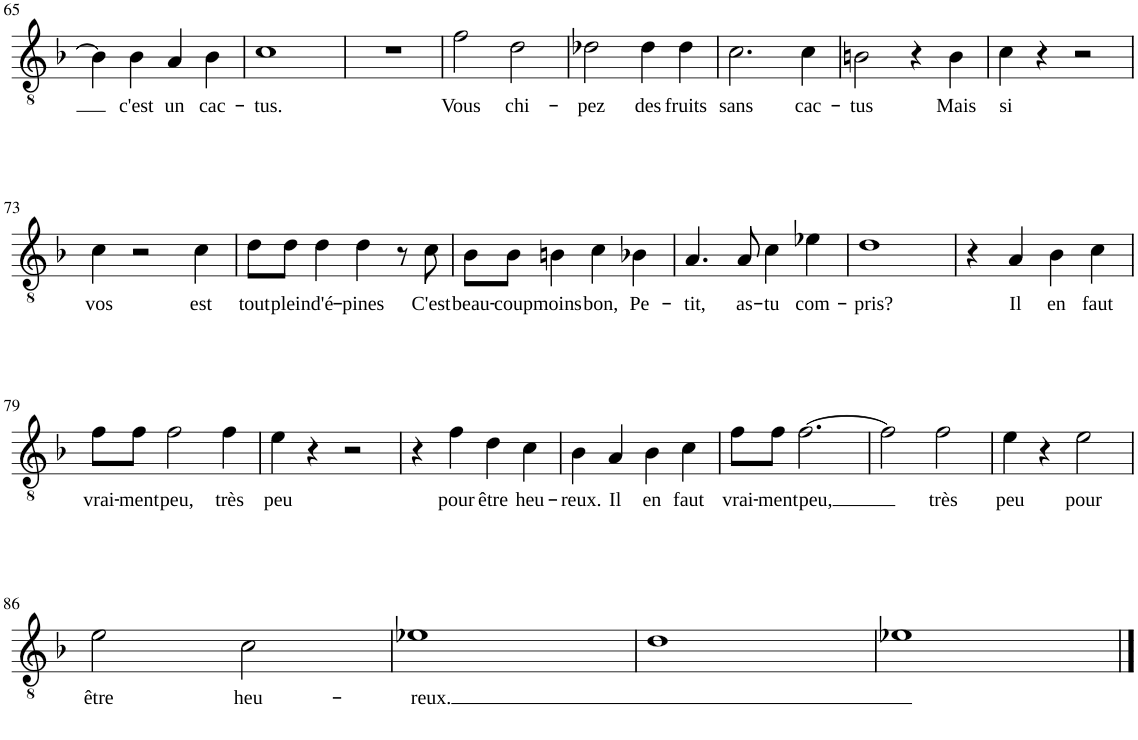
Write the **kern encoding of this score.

**kern	**text
*part1	*part1
*staff1	*staff1
*I"Ténor	*
*I'T	*
!!LO:PB:g=z
*clefGv2	*
*k[b-]	*
*F:	*
*M4/4	*
*met(c)	*
=65	=65
4B-\]	.
!	!LO:LY:b
4B-\	c'est
!	!LO:LY:b
4A/	un
!	!LO:LY:b
4B-\	cac-
=66	=66
!	!LO:LY:b
1c	-tus.
=67	=67
1r	.
=68	=68
!	!LO:LY:b
2f\	Vous
!	!LO:LY:b
2d\	chi-
=69	=69
!	!LO:LY:b
2d-X\	-pez
!	!LO:LY:b
4d-\	des
!	!LO:LY:b
4d-\	fruits
=70	=70
!	!LO:LY:b
2.c\	sans
!	!LO:LY:b
4c\	cac-
=71	=71
!	!LO:LY:b
2Bn\	-tus
4r	.
!	!LO:LY:b
4B\	Mais
=72	=72
!	!LO:LY:b
4c\	si
4r	.
2r	.
!!LO:LB:g=z
=73	=73
!	!LO:LY:b
4c\	vos
2r	.
!	!LO:LY:b
4c\	est
=74	=74
!	!LO:LY:b
8d\L	tout
!	!LO:LY:b
8d\J	plein
!	!LO:LY:b
4d\	d'é-
!	!LO:LY:b
4d\	-pines
8r	.
!	!LO:LY:b
8c\	C'est
=75	=75
!	!LO:LY:b
8B-\L	beau-
!	!LO:LY:b
8B-\J	-coup
!	!LO:LY:b
4Bn\	moins
!	!LO:LY:b
4c\	bon,
!	!LO:LY:b
4B-X\	Pe-
=76	=76
!	!LO:LY:b
4.A/	-tit,
!	!LO:LY:b
8A/	as-
!	!LO:LY:b
4c\	-tu
!	!LO:LY:b
4e-X\	com-
=77	=77
!	!LO:LY:b
1d	-pris?
=78	=78
4r	.
!	!LO:LY:b
4A/	Il
!	!LO:LY:b
4B-\	en
!	!LO:LY:b
4c\	faut
!!LO:LB:g=z
=79	=79
!	!LO:LY:b
8f\L	vrai-
!	!LO:LY:b
8f\J	-ment
!	!LO:LY:b
2f\	peu,
!	!LO:LY:b
4f\	très
=80	=80
!	!LO:LY:b
4e\	peu
4r	.
2r	.
=81	=81
4r	.
!	!LO:LY:b
4f\	pour
!	!LO:LY:b
4d\	être
!	!LO:LY:b
4c\	heu-
=82	=82
!	!LO:LY:b
4B-\	-reux.
!	!LO:LY:b
4A/	Il
!	!LO:LY:b
4B-\	en
!	!LO:LY:b
4c\	faut
=83	=83
!	!LO:LY:b
8f\L	vrai-
!	!LO:LY:b
8f\J	-ment
!	!LO:LY:b
[2.f\	peu,
=84	=84
2f\]	.
!	!LO:LY:b
2f\	très
=85	=85
!	!LO:LY:b
4e\	peu
4r	.
!	!LO:LY:b
2e\	pour
!!LO:LB:g=z
=86	=86
!	!LO:LY:b
2e\	être
!	!LO:LY:b
2c\	heu-
=87	=87
!	!LO:LY:b
1e-X	-reux.
=88	=88
1d	.
=89	=89
1e-X	.
==	==
*-	*-
